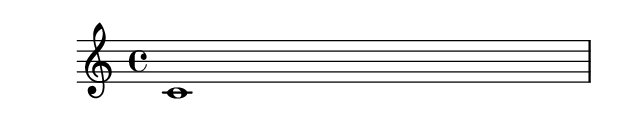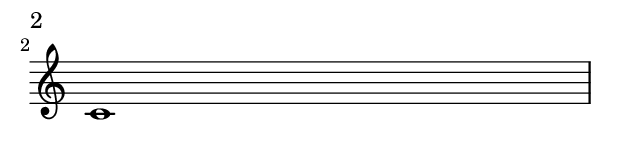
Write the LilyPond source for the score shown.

\version "2.11.34"

\header {
  texidoc = "The number of pages in a score can be forced by setting
@code{page-count} in the (book-level) paper block. If there are too
few systems for the number of pages, we append blank pages."
}

#(set-default-paper-size "a6")

\book {
  \paper { page-count = 3}
  \score { {c'1 c'1} }
}